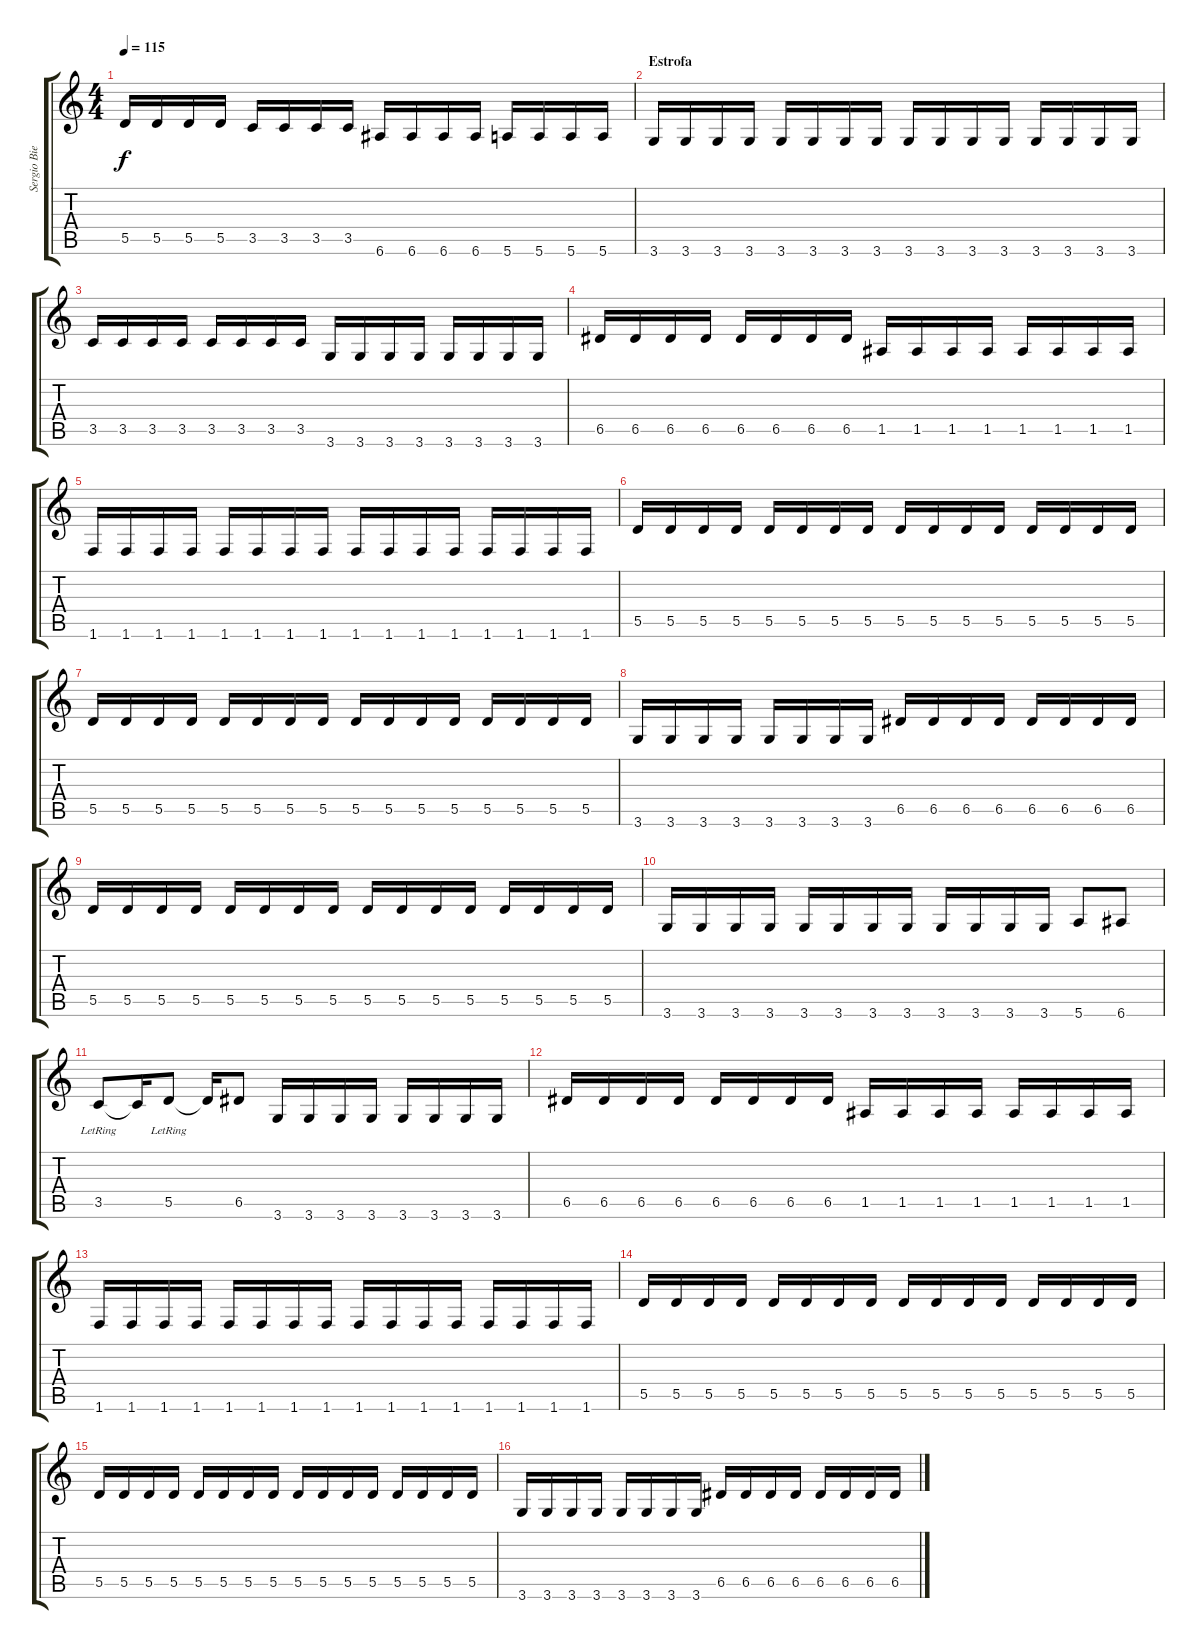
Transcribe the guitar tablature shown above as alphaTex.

\track ("Sergio Bierdichevsky" "Sergio Bie") {instrument distortionguitar}
\staff {score tabs}
\tuning (E4 B3 G3 D3 A2 E2) {hide}
\ts (4 4)
\tempo 115
\clef g2
\ks c
5.5.16{dy f} 5.5.16 5.5.16 5.5.16 3.5.16 3.5.16 3.5.16 3.5.16 6.6.16 6.6.16 6.6.16 6.6.16 5.6.16 5.6.16 5.6.16 5.6.16 |
\section ("" "Estrofa")
3.6.16 3.6.16 3.6.16 3.6.16 3.6.16 3.6.16 3.6.16 3.6.16 3.6.16 3.6.16 3.6.16 3.6.16 3.6.16 3.6.16 3.6.16 3.6.16 |
3.5.16 3.5.16 3.5.16 3.5.16 3.5.16 3.5.16 3.5.16 3.5.16 3.6.16 3.6.16 3.6.16 3.6.16 3.6.16 3.6.16 3.6.16 3.6.16 |
6.5.16 6.5.16 6.5.16 6.5.16 6.5.16 6.5.16 6.5.16 6.5.16 1.5.16 1.5.16 1.5.16 1.5.16 1.5.16 1.5.16 1.5.16 1.5.16 |
1.6.16 1.6.16 1.6.16 1.6.16 1.6.16 1.6.16 1.6.16 1.6.16 1.6.16 1.6.16 1.6.16 1.6.16 1.6.16 1.6.16 1.6.16 1.6.16 |
5.5.16 5.5.16 5.5.16 5.5.16 5.5.16 5.5.16 5.5.16 5.5.16 5.5.16 5.5.16 5.5.16 5.5.16 5.5.16 5.5.16 5.5.16 5.5.16 |
5.5.16 5.5.16 5.5.16 5.5.16 5.5.16 5.5.16 5.5.16 5.5.16 5.5.16 5.5.16 5.5.16 5.5.16 5.5.16 5.5.16 5.5.16 5.5.16 |
3.6.16 3.6.16 3.6.16 3.6.16 3.6.16 3.6.16 3.6.16 3.6.16 6.5.16 6.5.16 6.5.16 6.5.16 6.5.16 6.5.16 6.5.16 6.5.16 |
5.5.16 5.5.16 5.5.16 5.5.16 5.5.16 5.5.16 5.5.16 5.5.16 5.5.16 5.5.16 5.5.16 5.5.16 5.5.16 5.5.16 5.5.16 5.5.16 |
3.6.16 3.6.16 3.6.16 3.6.16 3.6.16 3.6.16 3.6.16 3.6.16 3.6.16 3.6.16 3.6.16 3.6.16 5.6.8 6.6.8 |
3.5{lr}.8 3.5{t}.16 5.5{lr}.8 5.5{t}.16 6.5.8 3.6.16 3.6.16 3.6.16 3.6.16 3.6.16 3.6.16 3.6.16 3.6.16 |
6.5.16 6.5.16 6.5.16 6.5.16 6.5.16 6.5.16 6.5.16 6.5.16 1.5.16 1.5.16 1.5.16 1.5.16 1.5.16 1.5.16 1.5.16 1.5.16 |
1.6.16 1.6.16 1.6.16 1.6.16 1.6.16 1.6.16 1.6.16 1.6.16 1.6.16 1.6.16 1.6.16 1.6.16 1.6.16 1.6.16 1.6.16 1.6.16 |
5.5.16 5.5.16 5.5.16 5.5.16 5.5.16 5.5.16 5.5.16 5.5.16 5.5.16 5.5.16 5.5.16 5.5.16 5.5.16 5.5.16 5.5.16 5.5.16 |
5.5.16 5.5.16 5.5.16 5.5.16 5.5.16 5.5.16 5.5.16 5.5.16 5.5.16 5.5.16 5.5.16 5.5.16 5.5.16 5.5.16 5.5.16 5.5.16 |
3.6.16 3.6.16 3.6.16 3.6.16 3.6.16 3.6.16 3.6.16 3.6.16 6.5.16 6.5.16 6.5.16 6.5.16 6.5.16 6.5.16 6.5.16 6.5.16
